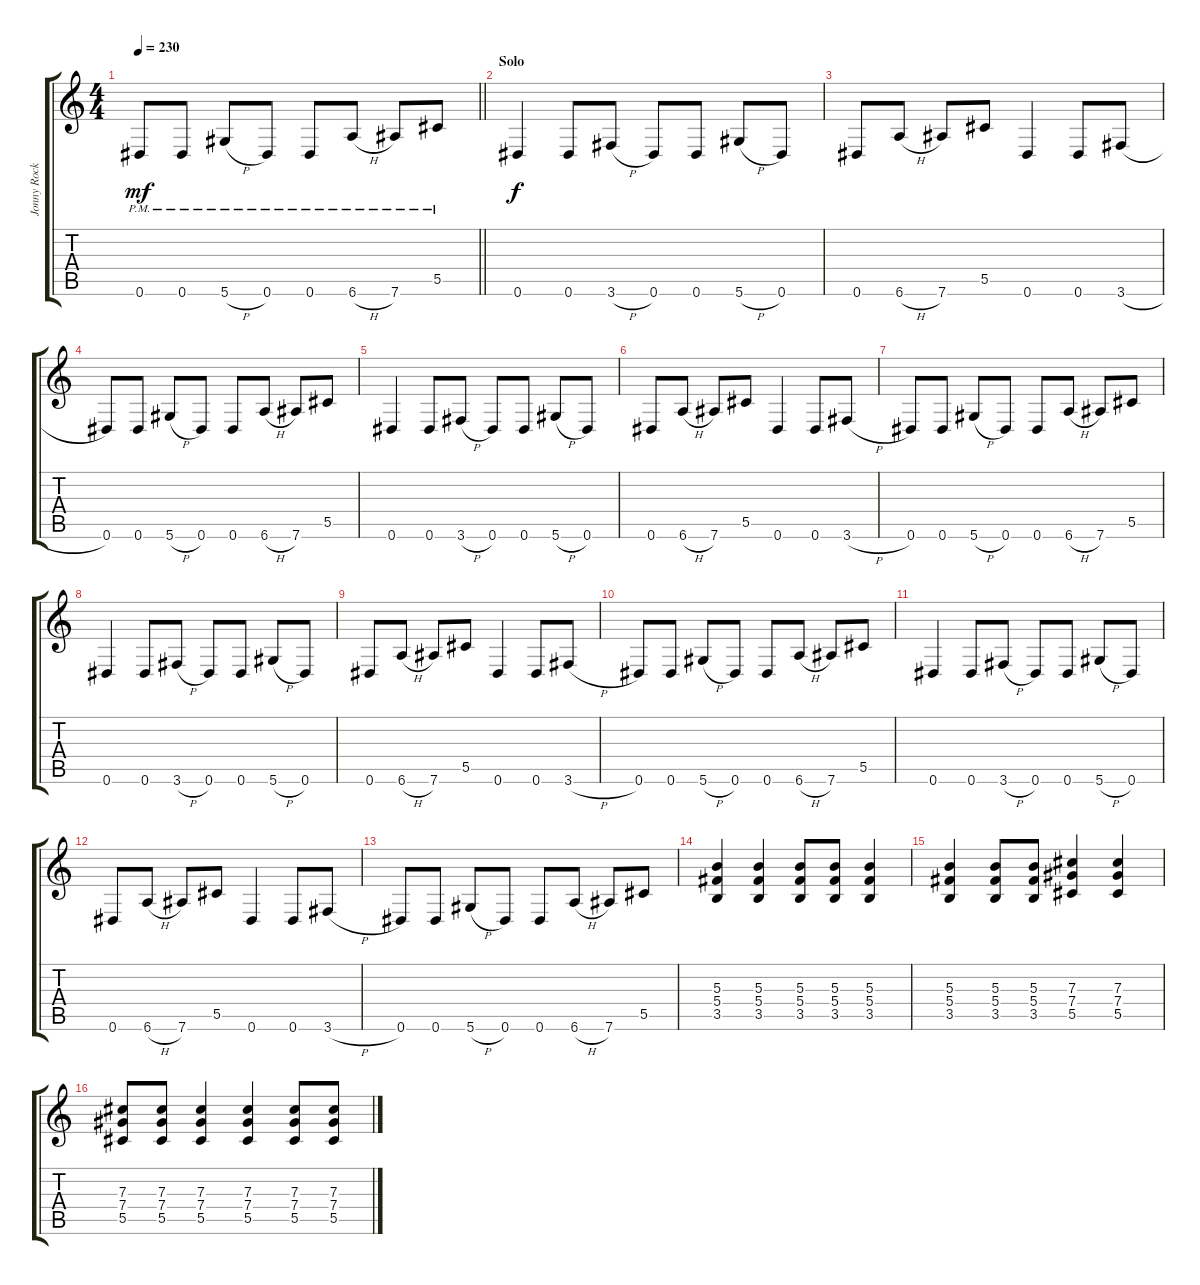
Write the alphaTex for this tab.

\track ("Jonny Rocker" "Jonny Rock") {instrument distortionguitar}
\staff {score tabs}
\tuning (Eb4 Bb3 Gb3 Db3 Ab2 Eb2) {hide}
\ts (4 4)
\tempo 230
\clef g2
\barLineRight lightlight
\ks c
0.6{pm}.8{dy mf} 0.6{pm}.8 5.6{h pm}.8 0.6{pm}.8 0.6{pm}.8 6.6{h pm}.8 7.6{pm}.8 5.5{pm}.8 |
\section ("" "Solo")
0.6.4{dy f volume 13} 0.6.8 3.6{h}.8 0.6.8 0.6.8 5.6{h}.8 0.6.8 |
0.6.8 6.6{h}.8 7.6.8 5.5.8 0.6.4 0.6.8 3.6{h}.8 |
0.6.8 0.6.8 5.6{h}.8 0.6.8 0.6.8 6.6{h}.8 7.6.8 5.5.8 |
0.6.4 0.6.8 3.6{h}.8 0.6.8 0.6.8 5.6{h}.8 0.6.8 |
0.6.8 6.6{h}.8 7.6.8 5.5.8 0.6.4 0.6.8 3.6{h}.8 |
0.6.8 0.6.8 5.6{h}.8 0.6.8 0.6.8 6.6{h}.8 7.6.8 5.5.8 |
0.6.4{volume 13} 0.6.8 3.6{h}.8 0.6.8 0.6.8 5.6{h}.8 0.6.8 |
0.6.8 6.6{h}.8 7.6.8 5.5.8 0.6.4 0.6.8 3.6{h}.8 |
0.6.8 0.6.8 5.6{h}.8 0.6.8 0.6.8 6.6{h}.8 7.6.8 5.5.8 |
0.6.4 0.6.8 3.6{h}.8 0.6.8 0.6.8 5.6{h}.8 0.6.8 |
0.6.8 6.6{h}.8 7.6.8 5.5.8 0.6.4 0.6.8 3.6{h}.8 |
0.6.8 0.6.8 5.6{h}.8 0.6.8 0.6.8 6.6{h}.8 7.6.8 5.5.8 |
(5.3 5.4 3.5).4 (5.3 5.4 3.5).4 (5.3 5.4 3.5).8 (5.3 5.4 3.5).8 (5.3 5.4 3.5).4 |
(5.3 5.4 3.5).4 (5.3 5.4 3.5).8 (5.3 5.4 3.5).8 (7.3 7.4 5.5).4 (7.3 7.4 5.5).4 |
(7.3 7.4 5.5).8 (7.3 7.4 5.5).8 (7.3 7.4 5.5).4 (7.3 7.4 5.5).4 (7.3 7.4 5.5).8 (7.3 7.4 5.5).8
